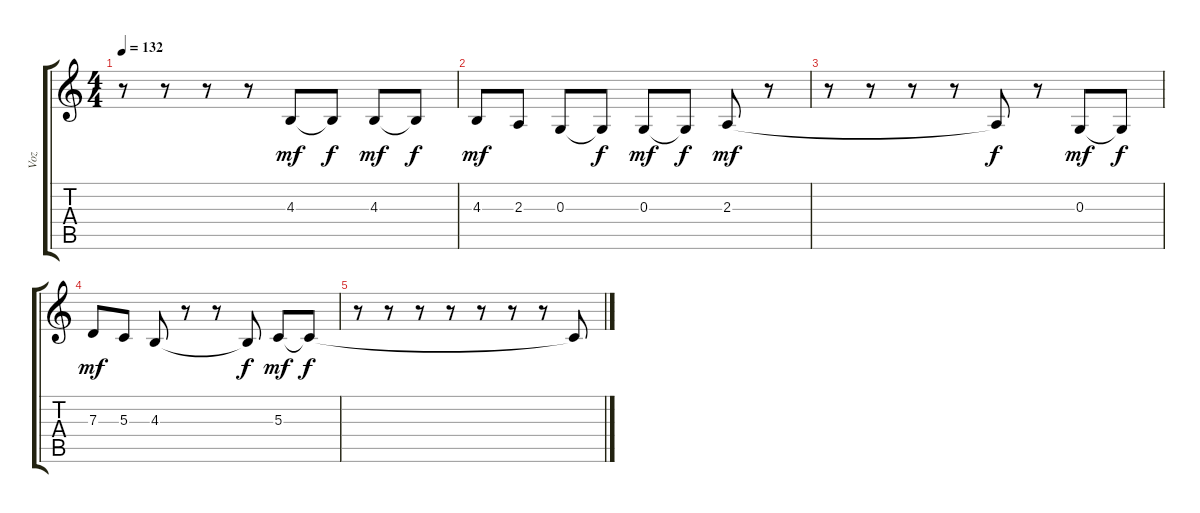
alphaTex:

\track ("Voz" "Voz") {instrument oboe}
\staff {score tabs}
\tuning (E4 B3 G3 D3 A2 E2) {hide}
\ts (4 4)
\tempo 132
\clef g2
\ks c
r.8{dy f} r.8 r.8 r.8 4.3.8{dy mf} 4.3{t}.8{dy f} 4.3.8{dy mf} 4.3{t}.8{dy f} |
4.3.8{dy mf} 2.3.8 0.3.8 0.3{t}.8{dy f} 0.3.8{dy mf} 0.3{t}.8{dy f} 2.3.8{dy mf} r.8 |
r.8 r.8 r.8 r.8 2.3{t}.8{dy f} r.8 0.3.8{dy mf} 0.3{t}.8{dy f} |
7.3.8{dy mf} 5.3.8 4.3.8 r.8 r.8 4.3{t}.8{dy f} 5.3.8{dy mf} 5.3{t}.8{dy f} |
r.8 r.8 r.8 r.8 r.8 r.8 r.8 5.3{t}.8
